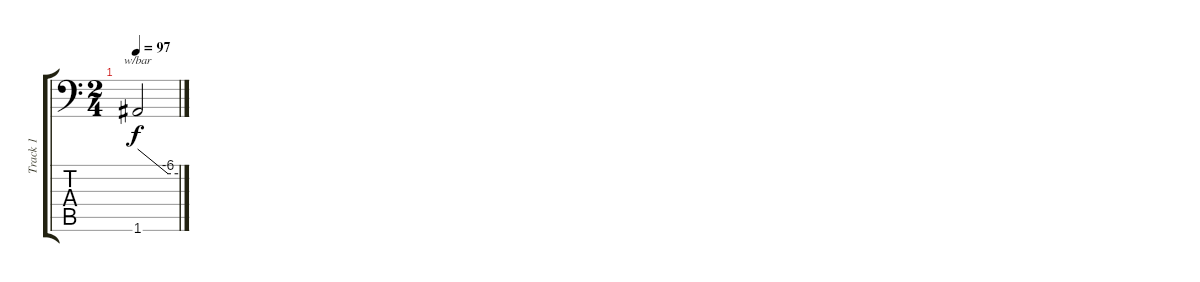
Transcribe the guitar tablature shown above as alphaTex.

\track ("Track 1" "Track 1") {instrument overdrivenguitar}
\staff {score tabs}
\tuning (B3 Gb3 D3 A2 E2 A1) {hide}
\ts (2 4)
\tempo 97
\clef f4
\ks c
1.6{t}.2{tbe (custom default 0 0 45 -24 60 -24) dy f}
